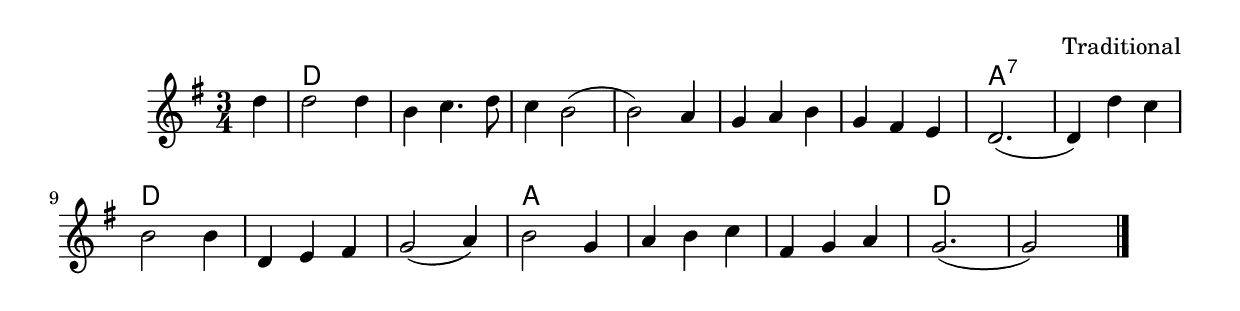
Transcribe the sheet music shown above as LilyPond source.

\version "2.16.0"

\header {
  %title = "The Black Velvet Band"
  composer = "Traditional"
}

<<  
  \chords {s4 d1.*3 a1.:7 d1*9/4 a d }
  \relative g''
  {
    \time 3/4
    \key g \major
      \partial 4 d4 | 
      d2 d4 | 
      b c4. d8 |
      c4 b2( | 
      b) a4 | 
      g a b |
      g fis e | 
      d2.( | 
      d4) d' c |
      b2 b4 | 
      d, e fis | 
      g2( a4) | 
      b2 g4 | 
      a b c | 
      fis, g a |
      g2.( | 
      g2) s4 \bar "|."          
  }
>>
